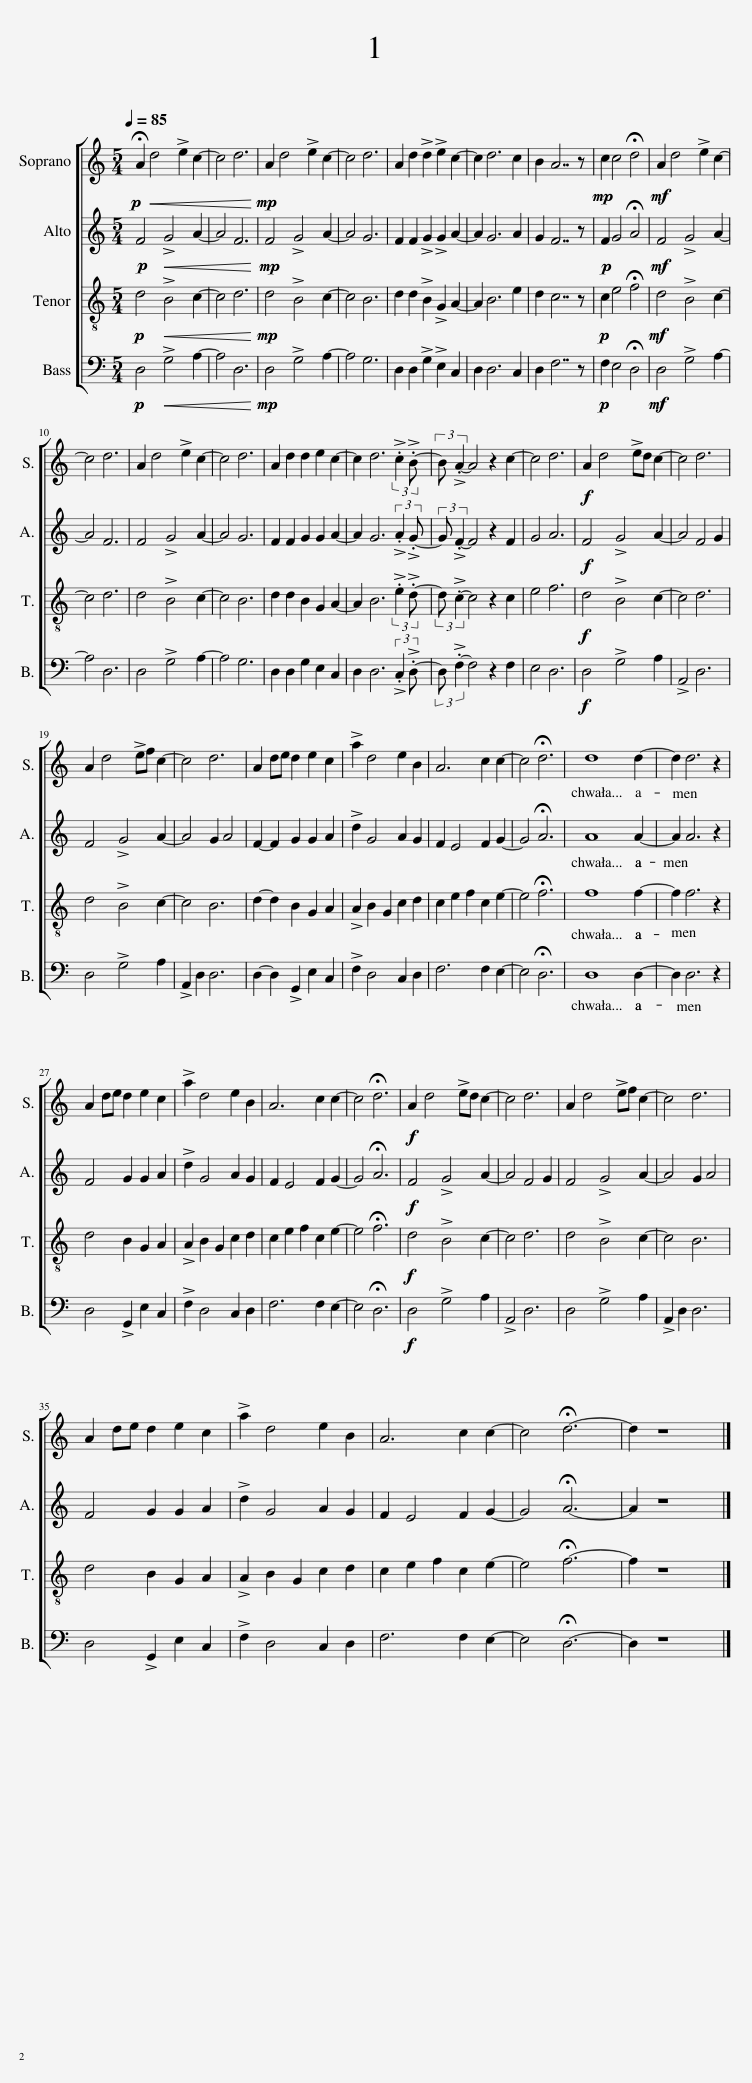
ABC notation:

X:1
%%score [ 1 2 3 4 ]
L:1/8
Q:1/4=85
M:5/4
I:linebreak $
K:C
V:1 treble
V:2 treble
V:3 treble-8
V:4 bass
V:1
!p! !fermata!A2!<(! d4 !>!e2 c2- | c4 d6!<)! |!mp! A2 d4 !>!e2 c2- | c4 d6 | A2 d2 !>!d2 !>!e2 c2- | %5
 c2 d6 c2 | B2 A7 z |!mp! c2 c4 !fermata!d4 |!mf! A2 d4 !>!e2 c2- |$ c4 d6 | %10
 A2 d4 !>!e2 c2- | c4 d6 | A2 d2 d2 e2 c2- | c2 d6 (3:2:2!>!.c2 !>!.B- | (3:2:2B !>!.A2- A4 z2 c2- | %15
 c4 d6 |!f! A2 d4 !>!ed c2- | c4 d6 |$ A2 d4 !>!ef c2- | c4 d6 | %20
 A2 de d2 e2 c2 | !>!a2 d4 e2 B2 | A6 c2 c2- | c4 !fermata!d6 | d8 d2- | %25
 d2 d6 z2 |$ A2 de d2 e2 c2 | !>!a2 d4 e2 B2 | A6 c2 c2- | c4 !fermata!d6 | %30
!f! A2 d4 !>!ed c2- | c4 d6 | A2 d4 !>!ef c2- | c4 d6 |$ A2 de d2 e2 c2 | %35
 !>!a2 d4 e2 B2 | A6 c2 c2- | c4 !fermata!d6- | d2 z8 |] %39
V:2
!p! F4!<(! !>!G4 A2- | A4 F6!<)! |!mp! F4 !>!G4 A2- | A4 G6 | F2 F2 !>!G2 !>!G2 A2- | %5
 A2 G6 A2 | G2 F7 z |!p! F2 G4 !fermata!A4 |!mf! F4 !>!G4 A2- |$ A4 F6 | %10
 F4 !>!G4 A2- | A4 G6 | F2 F2 G2 G2 A2- | A2 G6 (3:2:2!>!.A2 !>!.G- | (3:2:2G !>!.F2- F4 z2 F2 | %15
 G4 A6 |!f! F4 !>!G4 A2- | A4 F4 G2 |$ F4 !>!G4 A2- | A4 G2 A4 | %20
 F2- F2 G2 G2 A2 | !>!d2 G4 A2 G2 | F2 E4 F2 G2- | G4 !fermata!A6 | A8 A2- | %25
 A2 A6 z2 |$ F4 G2 G2 A2 | !>!d2 G4 A2 G2 | F2 E4 F2 G2- | G4 !fermata!A6 | %30
!f! F4 !>!G4 A2- | A4 F4 G2 | F4 !>!G4 A2- | A4 G2 A4 |$ F4 G2 G2 A2 | %35
 !>!d2 G4 A2 G2 | F2 E4 F2 G2- | G4 !fermata!A6- | A2 z8 |] %39
V:3
!p! d4!<(! !>!B4 c2- | c4 d6!<)! |!mp! d4 !>!B4 c2- | c4 B6 | d2 d2 !>!B2 !>!G2 A2- | %5
 A2 B6 e2 | d2 c7 z |!p! c2 e4 !fermata!f4 |!mf! d4 !>!B4 c2- |$ c4 d6 | %10
 d4 !>!B4 c2- | c4 B6 | d2 d2 B2 G2 A2- | A2 B6 (3:2:2!>!.e2 !>!.d- | (3:2:2d !>!.c2- c4 z2 c2 | %15
 e4 f6 |!f! d4 !>!B4 c2- | c4 d6 |$ d4 !>!B4 c2- | c4 B6 | %20
 d2- d2 B2 G2 A2 | !>!A2 B2 G2 c2 d2 | c2 e2 f2 c2 e2- | e4 !fermata!f6 | f8 f2- | %25
 f2 f6 z2 |$ d4 B2 G2 A2 | !>!A2 B2 G2 c2 d2 | c2 e2 f2 c2 e2- | e4 !fermata!f6 | %30
!f! d4 !>!B4 c2- | c4 d6 | d4 !>!B4 c2- | c4 B6 |$ d4 B2 G2 A2 | %35
 !>!A2 B2 G2 c2 d2 | c2 e2 f2 c2 e2- | e4 !fermata!f6- | f2 z8 |] %39
V:4
!p! D,4!<(! !>!G,4 A,2- | A,4 D,6!<)! |!mp! D,4 !>!G,4 A,2- | A,4 G,6 | D,2 D,2 !>!G,2 !>!E,2 C,2 | %5
 D,2 D,6 C,2 | D,2 F,7 z |!p! F,2 E,4 !fermata!D,4 |!mf! D,4 !>!G,4 A,2- |$ A,4 D,6 | %10
 D,4 !>!G,4 A,2- | A,4 G,6 | D,2 D,2 G,2 E,2 C,2 | D,2 D,6 (3:2:2!>!.C,2 !>!.D,- | (3:2:2D, !>!.F,2- F,4 z2 F,2 | %15
 E,4 D,6 |!f! D,4 !>!G,4 A,2 | !>!A,,4 D,6 |$ D,4 !>!G,4 A,2 | !>!A,,2 D,2 D,6 | %20
 D,2- D,2 !>!G,,2 E,2 C,2 | !>!F,2 D,4 C,2 D,2 | F,6 F,2 E,2- | E,4 !fermata!D,6 | D,8 D,2- | %25
 D,2 D,6 z2 |$ D,4 !>!G,,2 E,2 C,2 | !>!F,2 D,4 C,2 D,2 | F,6 F,2 E,2- | E,4 !fermata!D,6 | %30
!f! D,4 !>!G,4 A,2 | !>!A,,4 D,6 | D,4 !>!G,4 A,2 | !>!A,,2 D,2 D,6 |$ D,4 !>!G,,2 E,2 C,2 | %35
 !>!F,2 D,4 C,2 D,2 | F,6 F,2 E,2- | E,4 !fermata!D,6- | D,2 z8 |] %39
